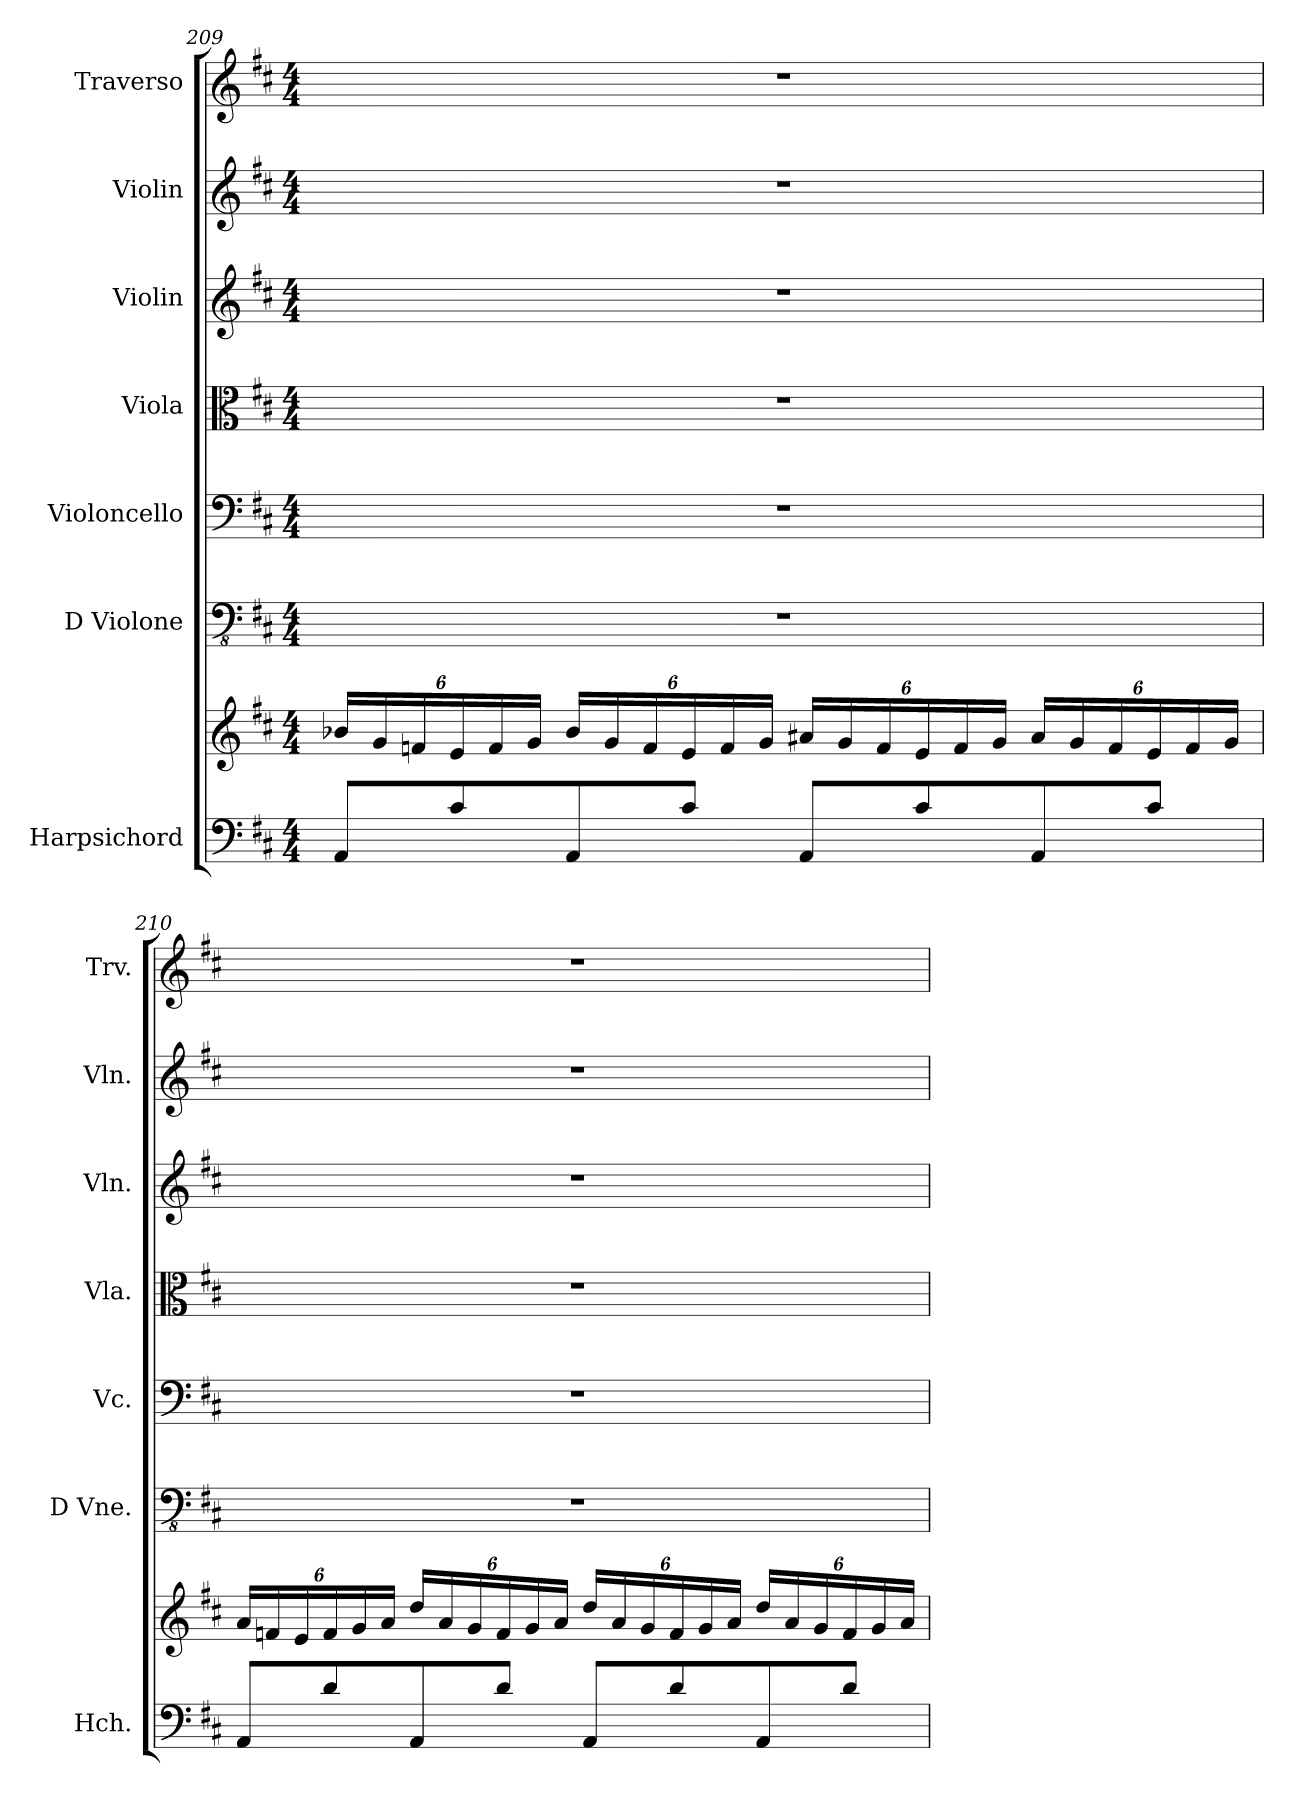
**kern	**kern	**kern	**kern	**kern	**kern	**kern	**kern
*part7	*part7	*part6	*part5	*part4	*part3	*part2	*part1
*staff8	*staff7	*staff6	*staff5	*staff4	*staff3	*staff2	*staff1
*I"Harpsichord	*	*I"D Violone	*I"Violoncello	*I"Viola	*I"Violin	*I"Violin	*I"Traverso
*I'Hch.	*	*I'D Vne.	*I'Vc.	*I'Vla.	*I'Vln.	*I'Vln.	*I'Trv.
!!LO:PB:g=z
*clefF4	*clefG2	*clefFv4	*clefF4	*clefC3	*clefG2	*clefG2	*clefG2
*	*	*ITrd7c12	*	*	*	*	*
*k[f#c#]	*k[f#c#]	*k[f#c#]	*k[f#c#]	*k[f#c#]	*k[f#c#]	*k[f#c#]	*k[f#c#]
*M4/4	*M4/4	*M4/4	*M4/4	*M4/4	*M4/4	*M4/4	*M4/4
*	*Xbrackettup	*	*	*	*	*	*
=209	=209	=209	=209	=209	=209	=209	=209
8AA/L	24b-X/LL	1r	1r	1r	1r	1r	1r
.	24g/	.	.	.	.	.	.
.	24fn/	.	.	.	.	.	.
8c#/	24e/	.	.	.	.	.	.
.	24f/	.	.	.	.	.	.
.	24g/JJ	.	.	.	.	.	.
8AA/	24b-/LL	.	.	.	.	.	.
.	24g/	.	.	.	.	.	.
.	24f/	.	.	.	.	.	.
8c#/J	24e/	.	.	.	.	.	.
.	24f/	.	.	.	.	.	.
.	24g/JJ	.	.	.	.	.	.
8AA/L	24a#X/LL	.	.	.	.	.	.
.	24g/	.	.	.	.	.	.
.	24f/	.	.	.	.	.	.
8c#/	24e/	.	.	.	.	.	.
.	24f/	.	.	.	.	.	.
.	24g/JJ	.	.	.	.	.	.
8AA/	24a#/LL	.	.	.	.	.	.
.	24g/	.	.	.	.	.	.
.	24f/	.	.	.	.	.	.
8c#/J	24e/	.	.	.	.	.	.
.	24f/	.	.	.	.	.	.
.	24g/JJ	.	.	.	.	.	.
!!LO:PB:g=z
=210	=210	=210	=210	=210	=210	=210	=210
8AA/L	24a/LL	1r	1r	1r	1r	1r	1r
.	24fn/	.	.	.	.	.	.
.	24e/	.	.	.	.	.	.
8d/	24f/	.	.	.	.	.	.
.	24g/	.	.	.	.	.	.
.	24a/JJ	.	.	.	.	.	.
8AA/	24dd/LL	.	.	.	.	.	.
.	24a/	.	.	.	.	.	.
.	24g/	.	.	.	.	.	.
8d/J	24f/	.	.	.	.	.	.
.	24g/	.	.	.	.	.	.
.	24a/JJ	.	.	.	.	.	.
8AA/L	24dd/LL	.	.	.	.	.	.
.	24a/	.	.	.	.	.	.
.	24g/	.	.	.	.	.	.
8d/	24f/	.	.	.	.	.	.
.	24g/	.	.	.	.	.	.
.	24a/JJ	.	.	.	.	.	.
8AA/	24dd/LL	.	.	.	.	.	.
.	24a/	.	.	.	.	.	.
.	24g/	.	.	.	.	.	.
8d/J	24f/	.	.	.	.	.	.
.	24g/	.	.	.	.	.	.
.	24a/JJ	.	.	.	.	.	.
=	=	=	=	=	=	=	=
*-	*-	*-	*-	*-	*-	*-	*-
